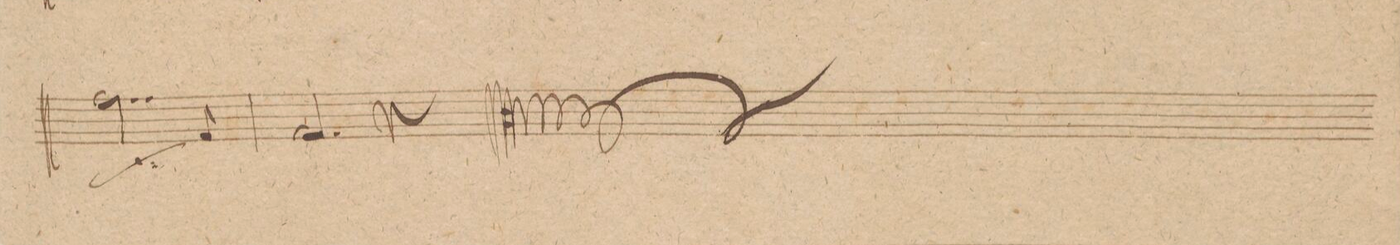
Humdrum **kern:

**kern	**dynam
*I"Trombone Baʃso.	*
*clefF4	*
*k[f#c#g#]	*
*met(c|)	*
*M2/2	*
2..A\	f
8AA/	.
=315	=315
2.AA/	.
4r	.
==	==
*-	*-
